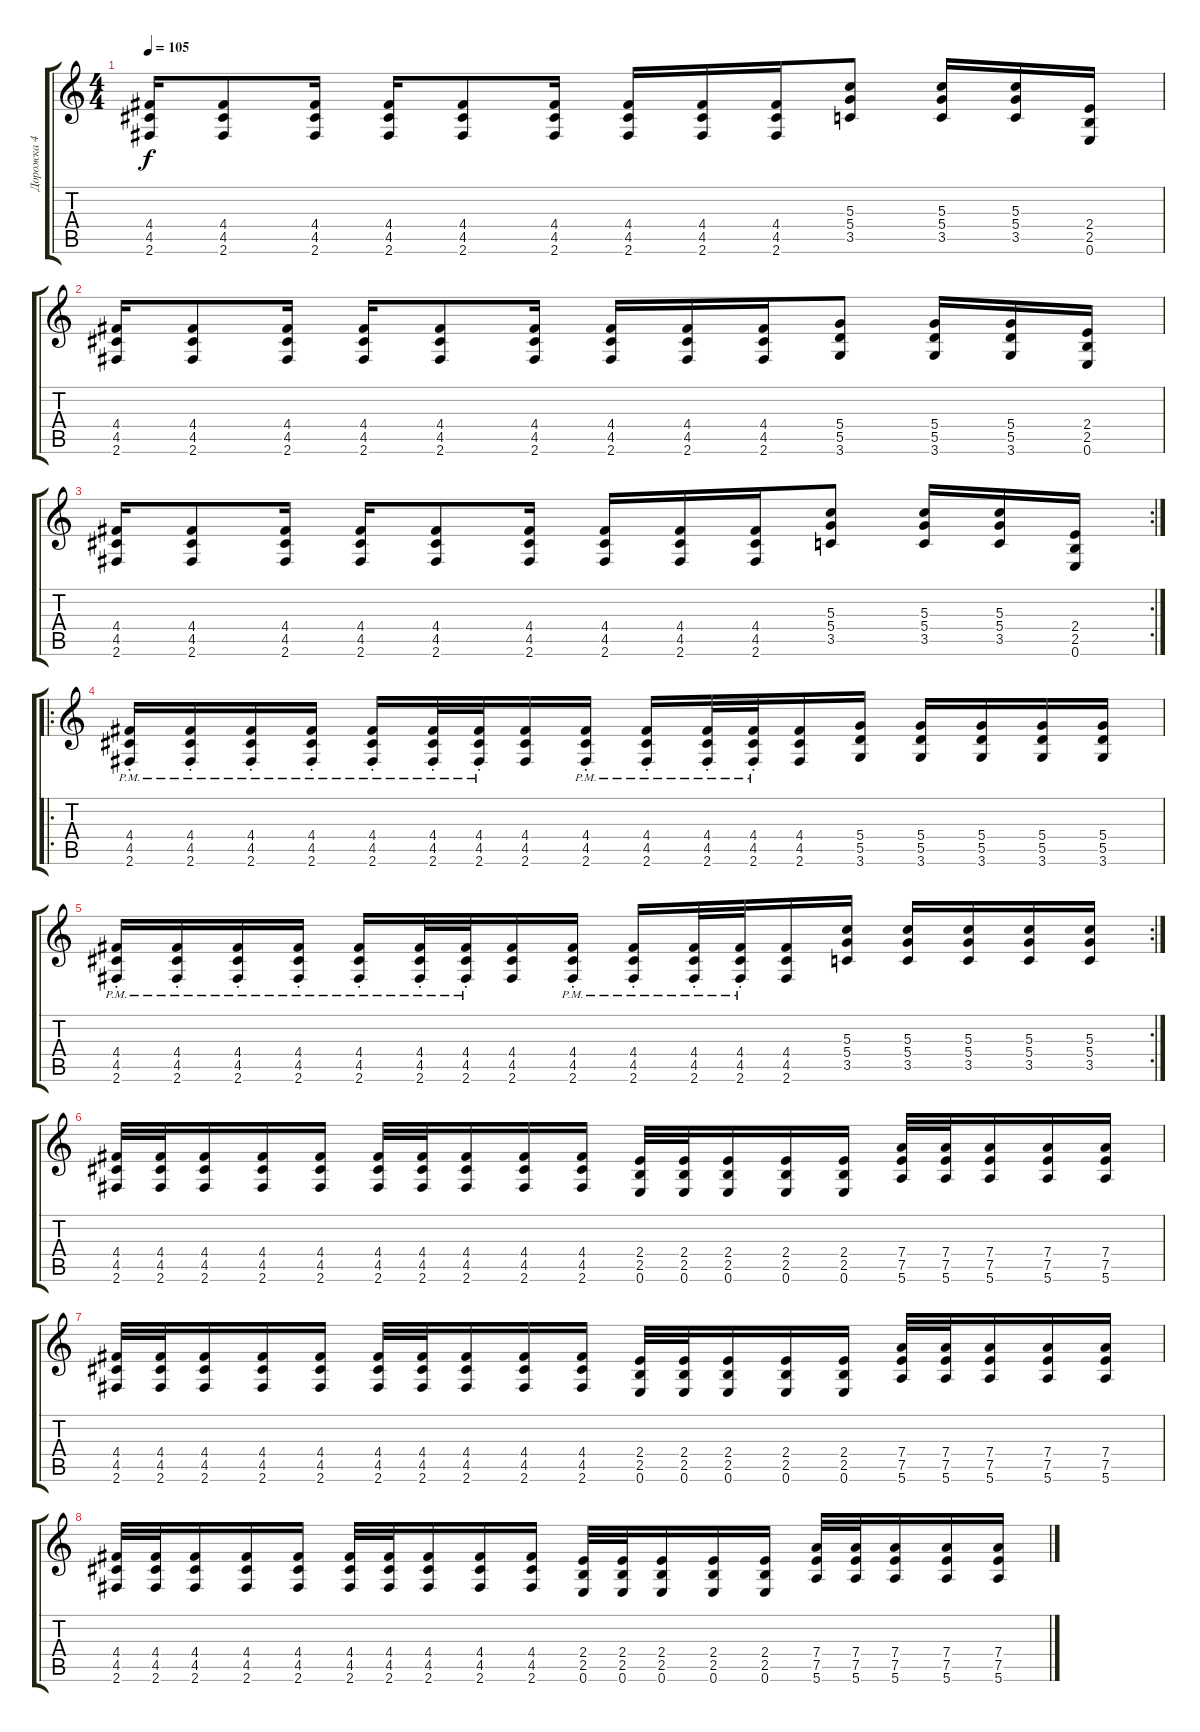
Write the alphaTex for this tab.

\track ("Дорожка 4" "Дорожка 4") {instrument distortionguitar}
\staff {score tabs}
\tuning (E4 B3 G3 D3 A2 E2) {hide}
\ts (4 4)
\tempo 105
\clef g2
\ks c
(4.4 4.5 2.6).16{dy f} (4.4 4.5 2.6).8 (4.4 4.5 2.6).16 (4.4 4.5 2.6).16 (4.4 4.5 2.6).8 (4.4 4.5 2.6).16 (4.4 4.5 2.6).16 (4.4 4.5 2.6).16 (4.4 4.5 2.6).16 (5.3 5.4 3.5).8 (5.3 5.4 3.5).16 (5.3 5.4 3.5).16 (2.4 2.5 0.6).16 |
(4.4 4.5 2.6).16 (4.4 4.5 2.6).8 (4.4 4.5 2.6).16 (4.4 4.5 2.6).16 (4.4 4.5 2.6).8 (4.4 4.5 2.6).16 (4.4 4.5 2.6).16 (4.4 4.5 2.6).16 (4.4 4.5 2.6).16 (5.4 5.5 3.6).8 (5.4 5.5 3.6).16 (5.4 5.5 3.6).16 (2.4 2.5 0.6).16 |
\rc 2
(4.4 4.5 2.6).16 (4.4 4.5 2.6).8 (4.4 4.5 2.6).16 (4.4 4.5 2.6).16 (4.4 4.5 2.6).8 (4.4 4.5 2.6).16 (4.4 4.5 2.6).16 (4.4 4.5 2.6).16 (4.4 4.5 2.6).16 (5.3 5.4 3.5).8 (5.3 5.4 3.5).16 (5.3 5.4 3.5).16 (2.4 2.5 0.6).16 |
\ro
(4.4{pm st} 4.5{pm st} 2.6{pm st}).16 (4.4{pm st} 4.5{pm st} 2.6{pm st}).16 (4.4{pm st} 4.5{pm st} 2.6{pm st}).16 (4.4{pm st} 4.5{pm st} 2.6{pm st}).16 (4.4{pm st} 4.5{pm st} 2.6{pm st}).16 (4.4{pm st} 4.5{pm st} 2.6{pm st}).32 (4.4{pm st} 4.5{pm st} 2.6{pm st}).32 (4.4 4.5 2.6).16 (4.4{pm st} 4.5{pm st} 2.6{pm st}).16 (4.4{pm st} 4.5{pm st} 2.6{pm st}).16 (4.4{pm st} 4.5{pm st} 2.6{pm st}).32 (4.4{pm st} 4.5{pm st} 2.6{pm st}).32 (4.4 4.5 2.6).16 (5.4 5.5 3.6).16 (5.4 5.5 3.6).16 (5.4 5.5 3.6).16 (5.4 5.5 3.6).16 (5.4 5.5 3.6).16 |
\rc 2
(4.4{pm st} 4.5{pm st} 2.6{pm st}).16 (4.4{pm st} 4.5{pm st} 2.6{pm st}).16 (4.4{pm st} 4.5{pm st} 2.6{pm st}).16 (4.4{pm st} 4.5{pm st} 2.6{pm st}).16 (4.4{pm st} 4.5{pm st} 2.6{pm st}).16 (4.4{pm st} 4.5{pm st} 2.6{pm st}).32 (4.4{pm st} 4.5{pm st} 2.6{pm st}).32 (4.4 4.5 2.6).16 (4.4{pm st} 4.5{pm st} 2.6{pm st}).16 (4.4{pm st} 4.5{pm st} 2.6{pm st}).16 (4.4{pm st} 4.5{pm st} 2.6{pm st}).32 (4.4{pm st} 4.5{pm st} 2.6{pm st}).32 (4.4 4.5 2.6).16 (5.3 5.4 3.5).16 (5.3 5.4 3.5).16 (5.3 5.4 3.5).16 (5.3 5.4 3.5).16 (5.3 5.4 3.5).16 |
(4.4 4.5 2.6).32 (4.4 4.5 2.6).32 (4.4 4.5 2.6).16 (4.4 4.5 2.6).16 (4.4 4.5 2.6).16 (4.4 4.5 2.6).32 (4.4 4.5 2.6).32 (4.4 4.5 2.6).16 (4.4 4.5 2.6).16 (4.4 4.5 2.6).16 (2.4 2.5 0.6).32 (2.4 2.5 0.6).32 (2.4 2.5 0.6).16 (2.4 2.5 0.6).16 (2.4 2.5 0.6).16 (7.4 7.5 5.6).32 (7.4 7.5 5.6).32 (7.4 7.5 5.6).16 (7.4 7.5 5.6).16 (7.4 7.5 5.6).16 |
(4.4 4.5 2.6).32 (4.4 4.5 2.6).32 (4.4 4.5 2.6).16 (4.4 4.5 2.6).16 (4.4 4.5 2.6).16 (4.4 4.5 2.6).32 (4.4 4.5 2.6).32 (4.4 4.5 2.6).16 (4.4 4.5 2.6).16 (4.4 4.5 2.6).16 (2.4 2.5 0.6).32 (2.4 2.5 0.6).32 (2.4 2.5 0.6).16 (2.4 2.5 0.6).16 (2.4 2.5 0.6).16 (7.4 7.5 5.6).32 (7.4 7.5 5.6).32 (7.4 7.5 5.6).16 (7.4 7.5 5.6).16 (7.4 7.5 5.6).16 |
(4.4 4.5 2.6).32 (4.4 4.5 2.6).32 (4.4 4.5 2.6).16 (4.4 4.5 2.6).16 (4.4 4.5 2.6).16 (4.4 4.5 2.6).32 (4.4 4.5 2.6).32 (4.4 4.5 2.6).16 (4.4 4.5 2.6).16 (4.4 4.5 2.6).16 (2.4 2.5 0.6).32 (2.4 2.5 0.6).32 (2.4 2.5 0.6).16 (2.4 2.5 0.6).16 (2.4 2.5 0.6).16 (7.4 7.5 5.6).32 (7.4 7.5 5.6).32 (7.4 7.5 5.6).16 (7.4 7.5 5.6).16 (7.4 7.5 5.6).16
